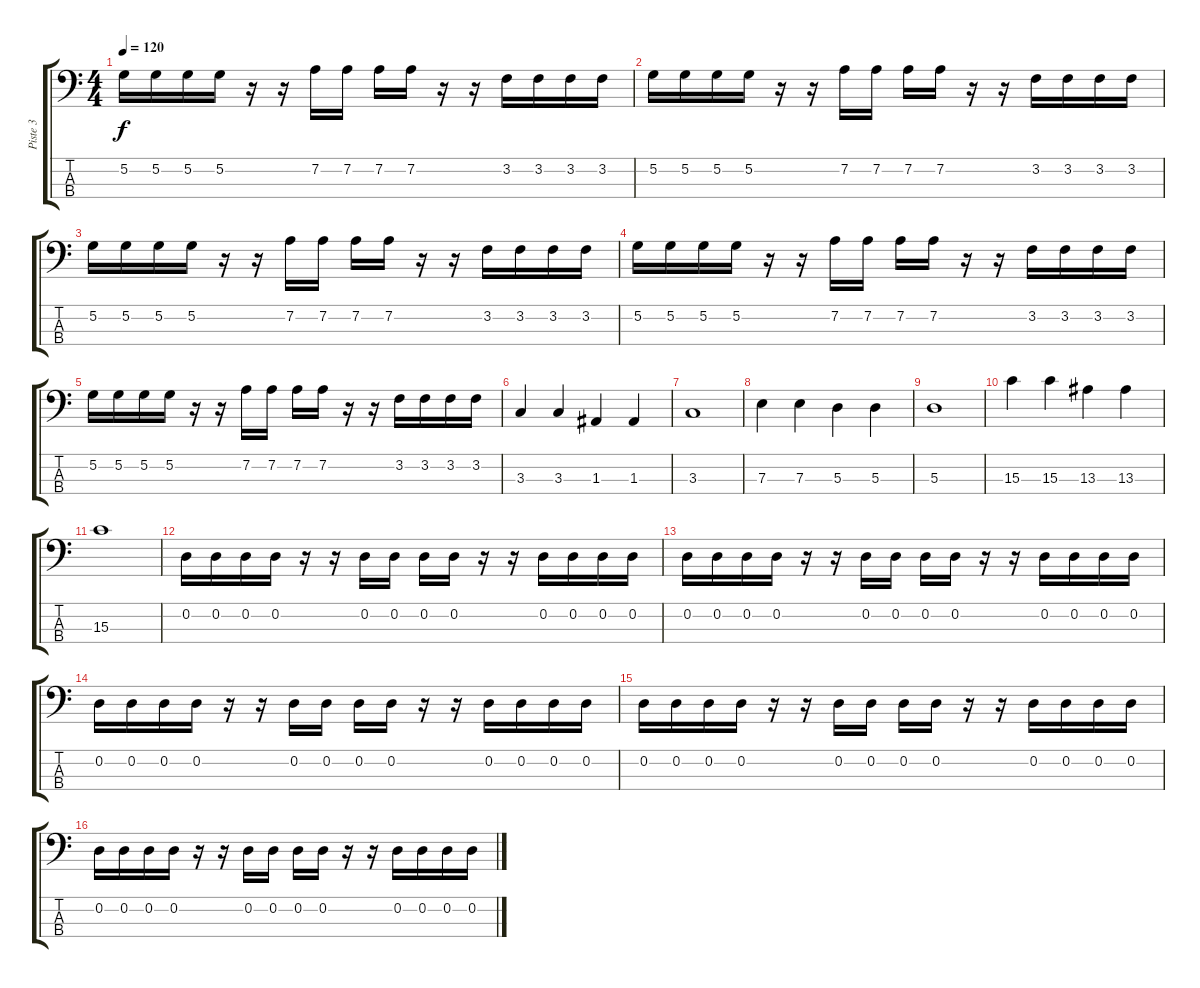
\track ("Piste 3" "Piste 3") {instrument electricbassfinger}
\staff {score tabs}
\tuning (G2 D2 A1 E1) {hide}
\ts (4 4)
\tempo 120
\clef f4
\ks c
5.2.16{dy f} 5.2.16 5.2.16 5.2.16 r.16 r.16 7.2.16 7.2.16 7.2.16 7.2.16 r.16 r.16 3.2.16 3.2.16 3.2.16 3.2.16 |
5.2.16 5.2.16 5.2.16 5.2.16 r.16 r.16 7.2.16 7.2.16 7.2.16 7.2.16 r.16 r.16 3.2.16 3.2.16 3.2.16 3.2.16 |
5.2.16 5.2.16 5.2.16 5.2.16 r.16 r.16 7.2.16 7.2.16 7.2.16 7.2.16 r.16 r.16 3.2.16 3.2.16 3.2.16 3.2.16 |
5.2.16 5.2.16 5.2.16 5.2.16 r.16 r.16 7.2.16 7.2.16 7.2.16 7.2.16 r.16 r.16 3.2.16 3.2.16 3.2.16 3.2.16 |
5.2.16 5.2.16 5.2.16 5.2.16 r.16 r.16 7.2.16 7.2.16 7.2.16 7.2.16 r.16 r.16 3.2.16 3.2.16 3.2.16 3.2.16 |
3.3.4 3.3.4 1.3.4 1.3.4 |
3.3.1 |
7.3.4 7.3.4 5.3.4 5.3.4 |
5.3.1 |
15.3.4 15.3.4 13.3.4 13.3.4 |
15.3.1 |
0.2.16 0.2.16 0.2.16 0.2.16 r.16 r.16 0.2.16 0.2.16 0.2.16 0.2.16 r.16 r.16 0.2.16 0.2.16 0.2.16 0.2.16 |
0.2.16 0.2.16 0.2.16 0.2.16 r.16 r.16 0.2.16 0.2.16 0.2.16 0.2.16 r.16 r.16 0.2.16 0.2.16 0.2.16 0.2.16 |
0.2.16 0.2.16 0.2.16 0.2.16 r.16 r.16 0.2.16 0.2.16 0.2.16 0.2.16 r.16 r.16 0.2.16 0.2.16 0.2.16 0.2.16 |
0.2.16 0.2.16 0.2.16 0.2.16 r.16 r.16 0.2.16 0.2.16 0.2.16 0.2.16 r.16 r.16 0.2.16 0.2.16 0.2.16 0.2.16 |
0.2.16 0.2.16 0.2.16 0.2.16 r.16 r.16 0.2.16 0.2.16 0.2.16 0.2.16 r.16 r.16 0.2.16 0.2.16 0.2.16 0.2.16
